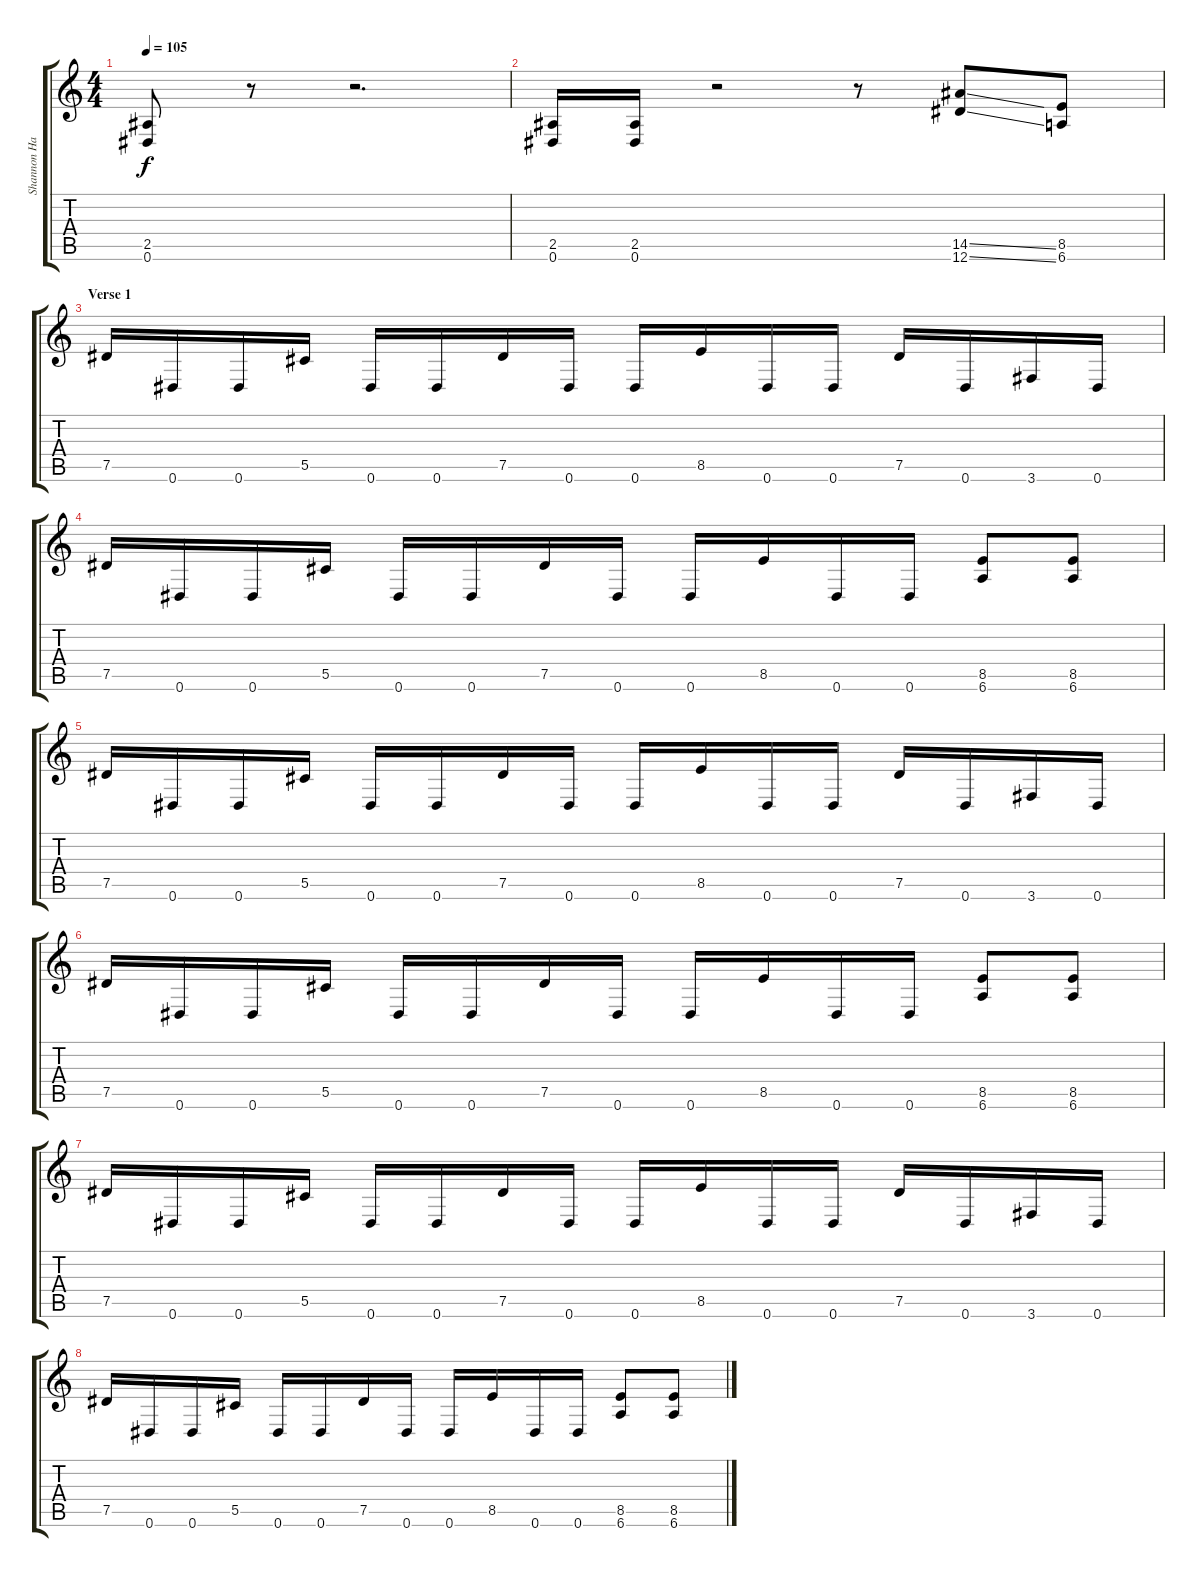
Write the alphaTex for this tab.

\track ("Shannon Hamm" "Shannon Ha") {instrument distortionguitar}
\staff {score tabs}
\tuning (Eb4 Bb3 Gb3 Db3 Ab2 Eb2) {hide}
\ts (4 4)
\tempo 105
\clef g2
\ks c
(2.5 0.6).8{dy f} r.8 r.2{d} |
(2.5 0.6).16 (2.5 0.6).16 r.2 r.8 (14.5{ss} 12.6{ss}).8 (8.5 6.6).8 |
\section ("" "Verse 1")
7.5.16 0.6.16 0.6.16 5.5.16 0.6.16 0.6.16 7.5.16 0.6.16 0.6.16 8.5.16 0.6.16 0.6.16 7.5.16 0.6.16 3.6.16 0.6.16 |
7.5.16 0.6.16 0.6.16 5.5.16 0.6.16 0.6.16 7.5.16 0.6.16 0.6.16 8.5.16 0.6.16 0.6.16 (8.5 6.6).8 (8.5 6.6).8 |
7.5.16 0.6.16 0.6.16 5.5.16 0.6.16 0.6.16 7.5.16 0.6.16 0.6.16 8.5.16 0.6.16 0.6.16 7.5.16 0.6.16 3.6.16 0.6.16 |
7.5.16 0.6.16 0.6.16 5.5.16 0.6.16 0.6.16 7.5.16 0.6.16 0.6.16 8.5.16 0.6.16 0.6.16 (8.5 6.6).8 (8.5 6.6).8 |
7.5.16 0.6.16 0.6.16 5.5.16 0.6.16 0.6.16 7.5.16 0.6.16 0.6.16 8.5.16 0.6.16 0.6.16 7.5.16 0.6.16 3.6.16 0.6.16 |
7.5.16 0.6.16 0.6.16 5.5.16 0.6.16 0.6.16 7.5.16 0.6.16 0.6.16 8.5.16 0.6.16 0.6.16 (8.5 6.6).8 (8.5 6.6).8
